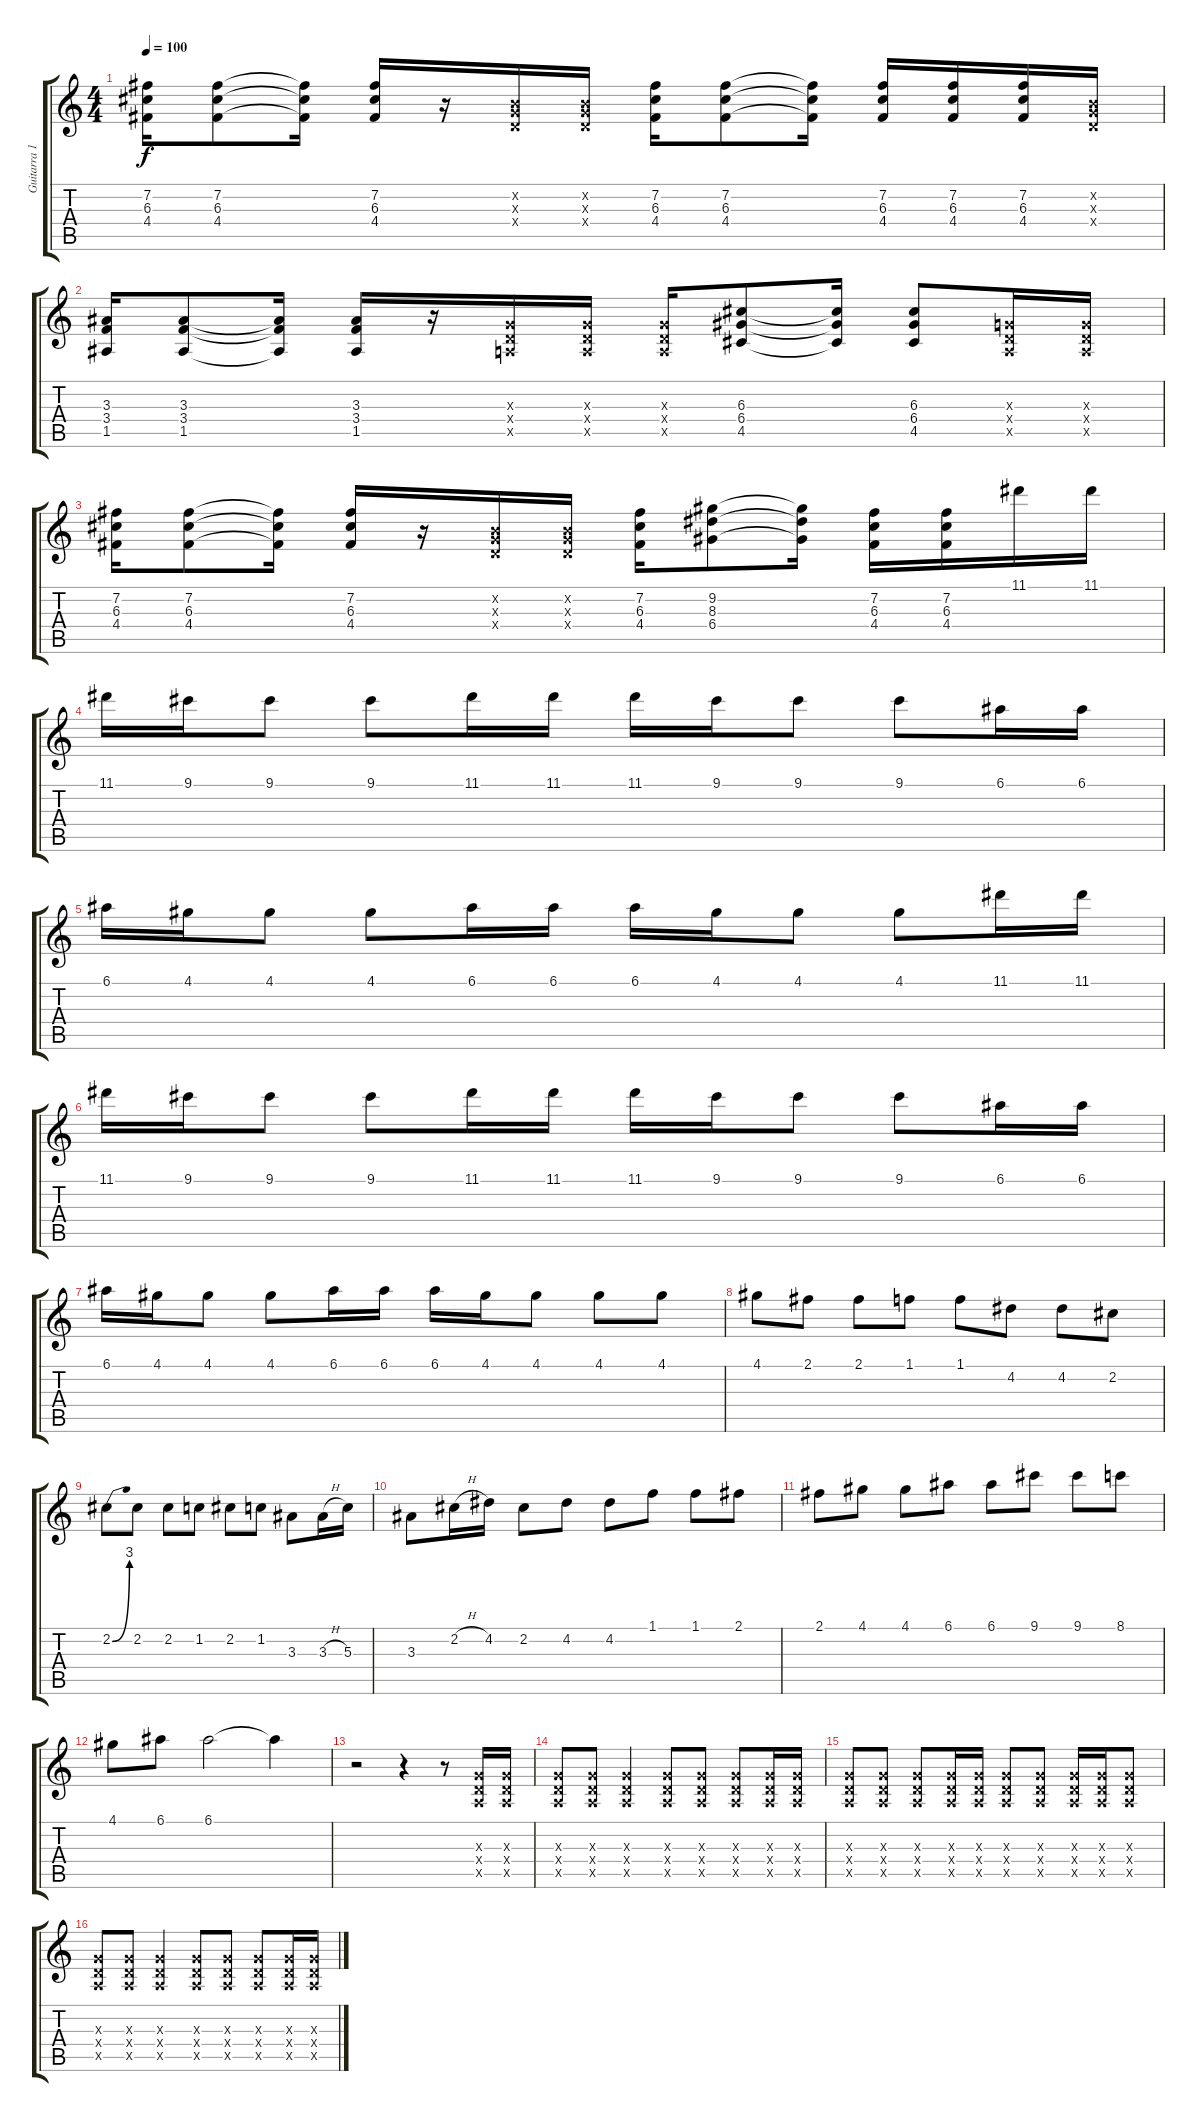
\track ("Guitarra 1" "Guitarra 1") {instrument electricguitarclean}
\staff {score tabs}
\tuning (E4 B3 G3 D3 A2 E2) {hide}
\ts (4 4)
\tempo 100
\clef g2
\ks c
(7.2 6.3 4.4).16{dy f} (7.2 6.3 4.4).8 (7.2{t} 6.3{t} 4.4{t}).16 (7.2 6.3 4.4).16 r.16 (0.2{x} 0.3{x} 0.4{x}).16 (0.2{x} 0.3{x} 0.4{x}).16 (7.2 6.3 4.4).16 (7.2 6.3 4.4).8 (7.2{t} 6.3{t} 4.4{t}).16 (7.2 6.3 4.4).16 (7.2 6.3 4.4).16 (7.2 6.3 4.4).16 (0.2{x} 0.3{x} 0.4{x}).16 |
(3.3 3.4 1.5).16 (3.3 3.4 1.5).8 (3.3{t} 3.4{t} 1.5{t}).16 (3.3 3.4 1.5).16 r.16 (0.3{x} 0.4{x} 0.5{x}).16 (0.3{x} 0.4{x} 0.5{x}).16 (0.3{x} 0.4{x} 0.5{x}).16 (6.3 6.4 4.5).8 (6.3{t} 6.4{t} 4.5{t}).16 (6.3 6.4 4.5).8 (0.3{x} 0.4{x} 0.5{x}).16 (0.3{x} 0.4{x} 0.5{x}).16 |
(7.2 6.3 4.4).16 (7.2 6.3 4.4).8 (7.2{t} 6.3{t} 4.4{t}).16 (7.2 6.3 4.4).16 r.16 (0.2{x} 0.3{x} 0.4{x}).16 (0.2{x} 0.3{x} 0.4{x}).16 (7.2 6.3 4.4).16 (9.2 8.3 6.4).8 (9.2{t} 8.3{t} 6.4{t}).16 (7.2 6.3 4.4).16 (7.2 6.3 4.4).16 11.1.16 11.1.16 |
11.1.16 9.1.16 9.1.8 9.1.8 11.1.16 11.1.16 11.1.16 9.1.16 9.1.8 9.1.8 6.1.16 6.1.16 |
6.1.16 4.1.16 4.1.8 4.1.8 6.1.16 6.1.16 6.1.16 4.1.16 4.1.8 4.1.8 11.1.16 11.1.16 |
11.1.16 9.1.16 9.1.8 9.1.8 11.1.16 11.1.16 11.1.16 9.1.16 9.1.8 9.1.8 6.1.16 6.1.16 |
6.1.16 4.1.16 4.1.8 4.1.8 6.1.16 6.1.16 6.1.16 4.1.16 4.1.8 4.1.8 4.1.8 |
4.1.8 2.1.8 2.1.8 1.1.8 1.1.8 4.2.8 4.2.8 2.2.8 |
2.2{be (bend 0 0 60 12)}.8 2.2.8 2.2.8 1.2.8 2.2.8 1.2.8 3.3.8 3.3{h}.16 5.3.16 |
3.3.8 2.2{h}.16 4.2.16 2.2.8 4.2.8 4.2.8 1.1.8 1.1.8 2.1.8 |
2.1.8 4.1.8 4.1.8 6.1.8 6.1.8 9.1.8 9.1.8 8.1.8 |
4.1.8 6.1.8 6.1.2 6.1{t}.4 |
r.2 r.4 r.8 (0.3{x} 0.4{x} 0.5{x}).16 (0.3{x} 0.4{x} 0.5{x}).16 |
(0.3{x} 0.4{x} 0.5{x}).8 (0.3{x} 0.4{x} 0.5{x}).8 (0.3{x} 0.4{x} 0.5{x}).4 (0.3{x} 0.4{x} 0.5{x}).8 (0.3{x} 0.4{x} 0.5{x}).8 (0.3{x} 0.4{x} 0.5{x}).8 (0.3{x} 0.4{x} 0.5{x}).16 (0.3{x} 0.4{x} 0.5{x}).16 |
(0.3{x} 0.4{x} 0.5{x}).8 (0.3{x} 0.4{x} 0.5{x}).8 (0.3{x} 0.4{x} 0.5{x}).8 (0.3{x} 0.4{x} 0.5{x}).16 (0.3{x} 0.4{x} 0.5{x}).16 (0.3{x} 0.4{x} 0.5{x}).8 (0.3{x} 0.4{x} 0.5{x}).8 (0.3{x} 0.4{x} 0.5{x}).16 (0.3{x} 0.4{x} 0.5{x}).16 (0.3{x} 0.4{x} 0.5{x}).8 |
(0.3{x} 0.4{x} 0.5{x}).8 (0.3{x} 0.4{x} 0.5{x}).8 (0.3{x} 0.4{x} 0.5{x}).4 (0.3{x} 0.4{x} 0.5{x}).8 (0.3{x} 0.4{x} 0.5{x}).8 (0.3{x} 0.4{x} 0.5{x}).8 (0.3{x} 0.4{x} 0.5{x}).16 (0.3{x} 0.4{x} 0.5{x}).16
